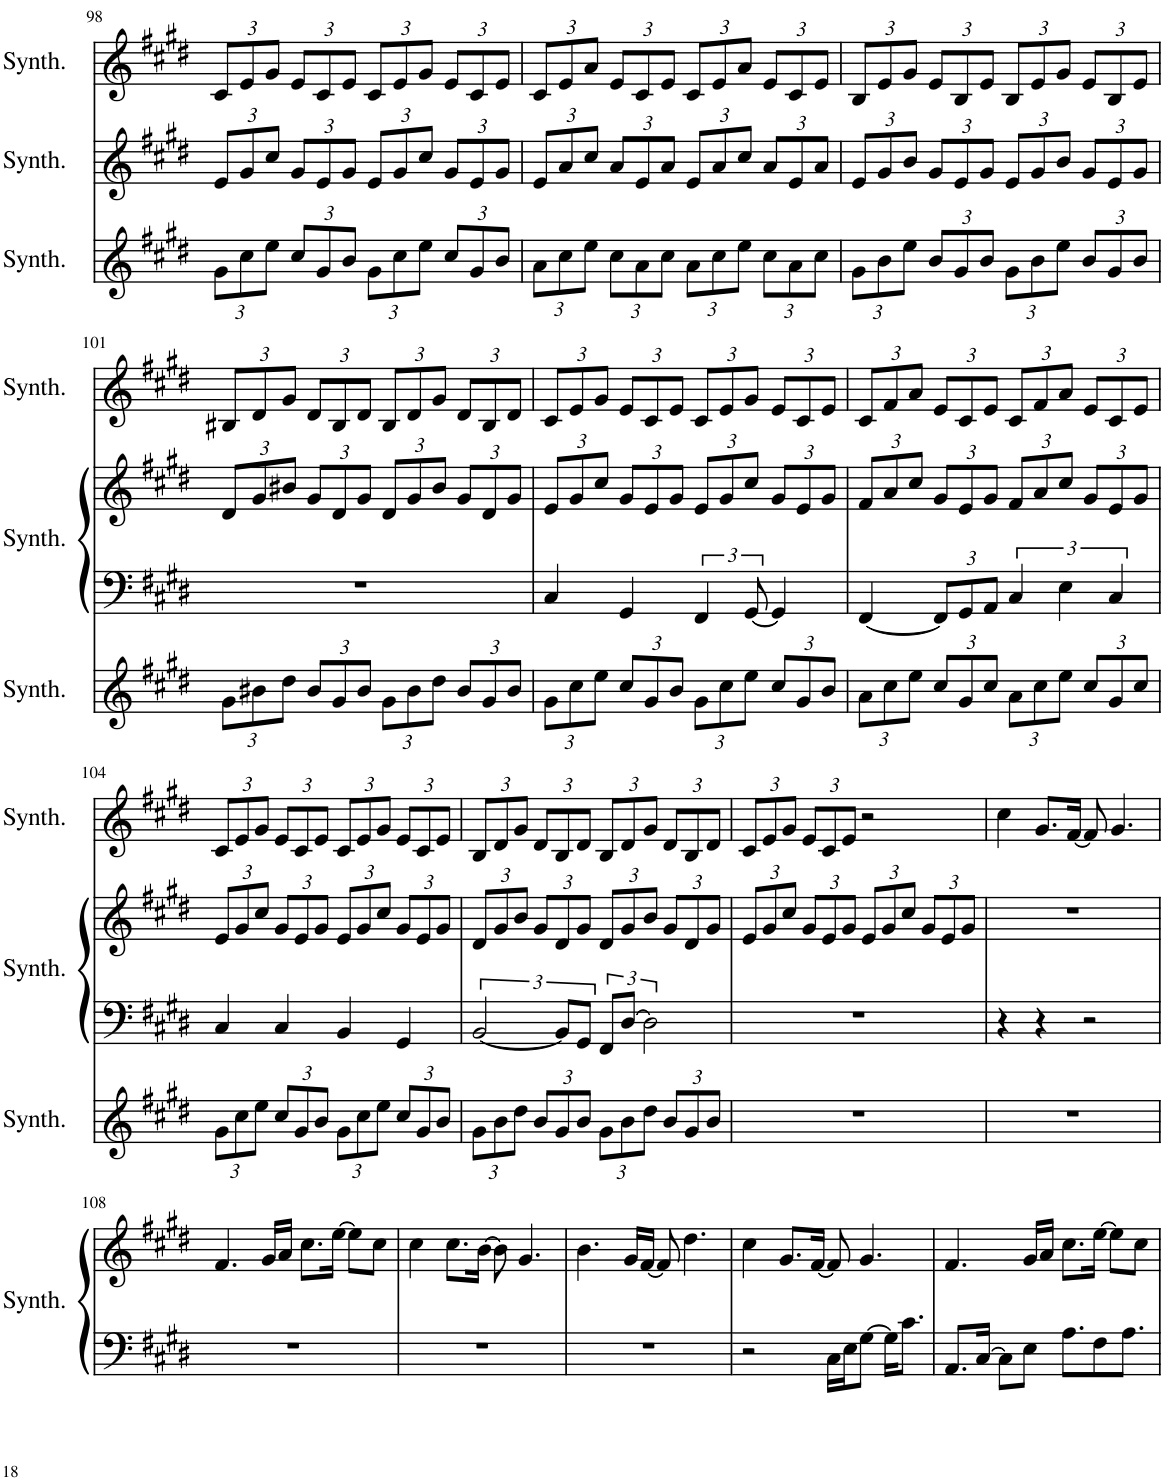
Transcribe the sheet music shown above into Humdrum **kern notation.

**kern	**kern	**kern	**kern	**kern
*part3	*part2	*part2	*part1	*part1
*staff5	*staff4	*staff3	*staff2	*staff1
*I"Square Synthesizer	*I"Square Synthesizer	*	*I"Square Synthesizer	*
*I'Synth.	*I'Synth.	*	*I'Synth.	*
!!LO:PB:g=z
*clefG2	*clefF4	*clefG2	*clefF4	*clefG2
*k[f#c#g#d#]	*k[f#c#g#d#]	*k[f#c#g#d#]	*k[f#c#g#d#]	*k[f#c#g#d#]
*M4/4	*M4/4	*M4/4	*M4/4	*M4/4
*Xbrackettup	*	*Xbrackettup	*	*Xbrackettup
=98	=98	=98	=98	=98
12g#\L	1r	12e/L	1r	12c#/L
12cc#\	.	12g#/	.	12e/
12ee\J	.	12cc#/J	.	12g#/J
12cc#/L	.	12g#/L	.	12e/L
12g#/	.	12e/	.	12c#/
12b/J	.	12g#/J	.	12e/J
12g#\L	.	12e/L	.	12c#/L
12cc#\	.	12g#/	.	12e/
12ee\J	.	12cc#/J	.	12g#/J
12cc#/L	.	12g#/L	.	12e/L
12g#/	.	12e/	.	12c#/
12b/J	.	12g#/J	.	12e/J
=99	=99	=99	=99	=99
12a\L	1r	12e/L	1r	12c#/L
12cc#\	.	12a/	.	12e/
12ee\J	.	12cc#/J	.	12a/J
12cc#\L	.	12a/L	.	12e/L
12a\	.	12e/	.	12c#/
12cc#\J	.	12a/J	.	12e/J
12a\L	.	12e/L	.	12c#/L
12cc#\	.	12a/	.	12e/
12ee\J	.	12cc#/J	.	12a/J
12cc#\L	.	12a/L	.	12e/L
12a\	.	12e/	.	12c#/
12cc#\J	.	12a/J	.	12e/J
=100	=100	=100	=100	=100
12g#\L	1r	12e/L	1r	12B/L
12b\	.	12g#/	.	12e/
12ee\J	.	12b/J	.	12g#/J
12b/L	.	12g#/L	.	12e/L
12g#/	.	12e/	.	12B/
12b/J	.	12g#/J	.	12e/J
12g#\L	.	12e/L	.	12B/L
12b\	.	12g#/	.	12e/
12ee\J	.	12b/J	.	12g#/J
12b/L	.	12g#/L	.	12e/L
12g#/	.	12e/	.	12B/
12b/J	.	12g#/J	.	12e/J
!!LO:LB:g=z
=101	=101	=101	=101	=101
12g#\L	1r	12d#/L	1r	12B#X/L
12b#X\	.	12g#/	.	12d#/
12dd#\J	.	12b#X/J	.	12g#/J
12b#/L	.	12g#/L	.	12d#/L
12g#/	.	12d#/	.	12B#/
12b#/J	.	12g#/J	.	12d#/J
12g#\L	.	12d#/L	.	12B#/L
12b#\	.	12g#/	.	12d#/
12dd#\J	.	12b#/J	.	12g#/J
12b#/L	.	12g#/L	.	12d#/L
12g#/	.	12d#/	.	12B#/
12b#/J	.	12g#/J	.	12d#/J
=102	=102	=102	=102	=102
12g#\L	4C#/	12e/L	1r	12c#/L
12cc#\	.	12g#/	.	12e/
12ee\J	.	12cc#/J	.	12g#/J
12cc#/L	4GG#/	12g#/L	.	12e/L
12g#/	.	12e/	.	12c#/
12b/J	.	12g#/J	.	12e/J
12g#\L	6FF#/	12e/L	.	12c#/L
12cc#\	.	12g#/	.	12e/
12ee\J	[12GG#/	12cc#/J	.	12g#/J
12cc#/L	4GG#/]	12g#/L	.	12e/L
12g#/	.	12e/	.	12c#/
12b/J	.	12g#/J	.	12e/J
=103	=103	=103	=103	=103
12a\L	[4FF#/	12f#/L	1r	12c#/L
12cc#\	.	12a/	.	12f#/
12ee\J	.	12cc#/J	.	12a/J
*	*Xbrackettup	*	*	*
12cc#/L	12FF#/L]	12g#/L	.	12e/L
12g#/	12GG#/	12e/	.	12c#/
12cc#/J	12AA/J	12g#/J	.	12e/J
*	*brackettup	*	*	*
12a\L	6C#/	12f#/L	.	12c#/L
12cc#\	.	12a/	.	12f#/
12ee\J	6E\	12cc#/J	.	12a/J
12cc#/L	.	12g#/L	.	12e/L
12g#/	6C#/	12e/	.	12c#/
12cc#/J	.	12g#/J	.	12e/J
!!LO:LB:g=z
=104	=104	=104	=104	=104
12g#\L	4C#/	12e/L	1r	12c#/L
12cc#\	.	12g#/	.	12e/
12ee\J	.	12cc#/J	.	12g#/J
12cc#/L	4C#/	12g#/L	.	12e/L
12g#/	.	12e/	.	12c#/
12b/J	.	12g#/J	.	12e/J
12g#\L	4BB/	12e/L	.	12c#/L
12cc#\	.	12g#/	.	12e/
12ee\J	.	12cc#/J	.	12g#/J
12cc#/L	4GG#/	12g#/L	.	12e/L
12g#/	.	12e/	.	12c#/
12b/J	.	12g#/J	.	12e/J
=105	=105	=105	=105	=105
12g#\L	[3BB/	12d#/L	1r	12B/L
12b\	.	12g#/	.	12d#/
12dd#\J	.	12b/J	.	12g#/J
12b/L	.	12g#/L	.	12d#/L
12g#/	12BB/L]	12d#/	.	12B/
12b/J	12GG#/J	12g#/J	.	12d#/J
12g#\L	12FF#/L	12d#/L	.	12B/L
12b\	[12D#/J	12g#/	.	12d#/
12dd#\J	3D#\]	12b/J	.	12g#/J
12b/L	.	12g#/L	.	12d#/L
12g#/	.	12d#/	.	12B/
12b/J	.	12g#/J	.	12d#/J
=106	=106	=106	=106	=106
1r	1r	12e/L	1r	12c#/L
.	.	12g#/	.	12e/
.	.	12cc#/J	.	12g#/J
.	.	12g#/L	.	12e/L
.	.	12e/	.	12c#/
.	.	12g#/J	.	12e/J
.	.	12e/L	.	2r
.	.	12g#/	.	.
.	.	12cc#/J	.	.
.	.	12g#/L	.	.
.	.	12e/	.	.
.	.	12g#/J	.	.
=107	=107	=107	=107	=107
1r	4r	1r	1r	4cc#\
.	4r	.	.	8.g#/L
.	.	.	.	[16f#/Jk
.	2r	.	.	8f#/]
.	.	.	.	4.g#/
!!LO:LB:g=z
=108	=108	=108	=108	=108
1r	1r	1r	1r	4.f#/
.	.	.	.	16g#/LL
.	.	.	.	16a/JJ
.	.	.	.	8.cc#\L
.	.	.	.	[16ee\Jk
.	.	.	.	8ee\L]
.	.	.	.	8cc#\J
=109	=109	=109	=109	=109
1r	1r	1r	1r	4cc#\
.	.	.	.	8.cc#\L
.	.	.	.	[16b\Jk
.	.	.	.	8b\]
.	.	.	.	4.g#/
=110	=110	=110	=110	=110
1r	1r	1r	1r	4.b\
.	.	.	.	16g#/LL
.	.	.	.	[16f#/JJ
.	.	.	.	8f#/]
.	.	.	.	4.dd#\
=111	=111	=111	=111	=111
1r	1r	1r	2r	4cc#\
.	.	.	.	8.g#/L
.	.	.	.	[16f#/Jk
.	.	.	16C#\LL	8f#/]
.	.	.	16E\J	.
.	.	.	[8G#\J	4.g#/
.	.	.	16G#\KL]	.
.	.	.	8.c#\J	.
=112	=112	=112	=112	=112
1r	1r	1r	8.AA/L	4.f#/
.	.	.	[16C#/Jk	.
.	.	.	8C#\L]	.
.	.	.	8E\J	16g#/LL
.	.	.	.	16a/JJ
.	.	.	8.A\L	8.cc#\L
.	.	.	8F#\	[16ee\Jk
.	.	.	.	8ee\L]
.	.	.	8.A\J	.
.	.	.	.	8cc#\J
=	=	=	=	=
*-	*-	*-	*-	*-
